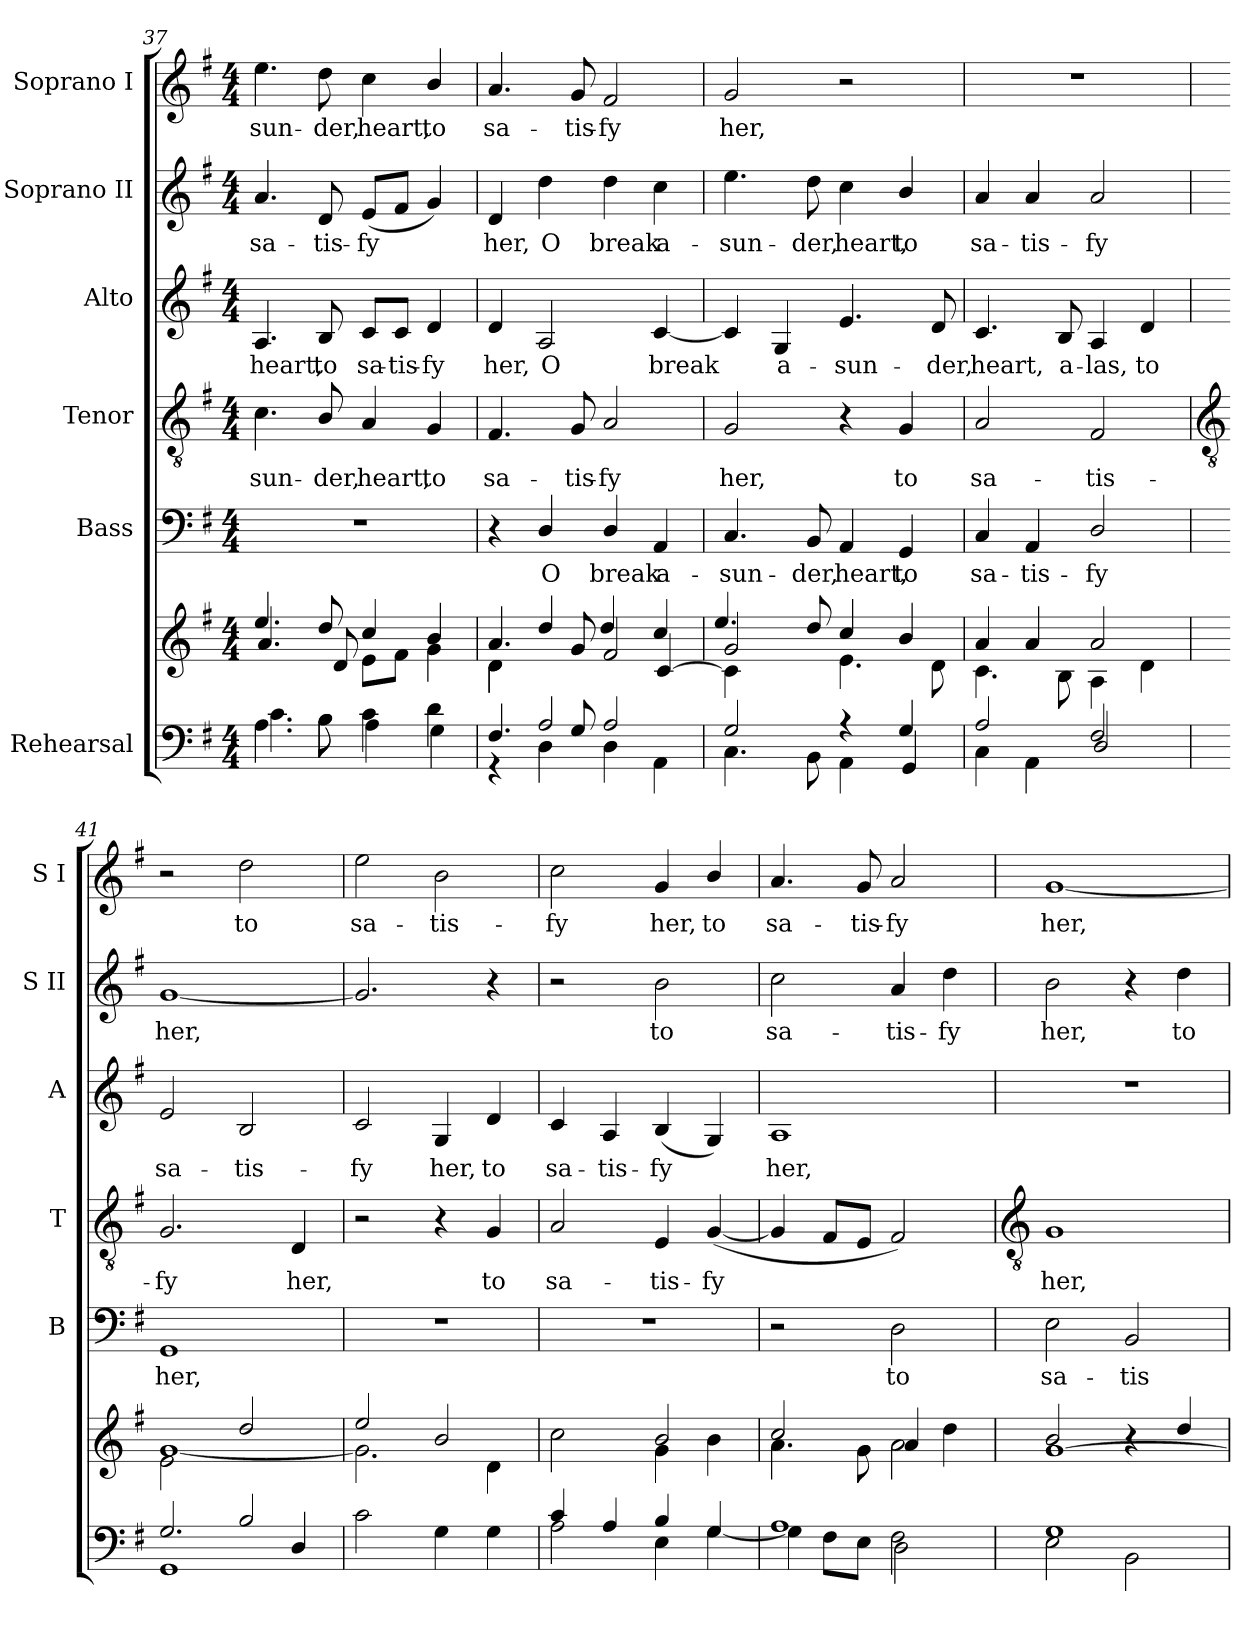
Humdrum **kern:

**kern	**kern	**kern	**text	**kern	**text	**kern	**text	**kern	**text	**kern	**text
*part6	*part6	*part5	*part5	*part4	*part4	*part3	*part3	*part2	*part2	*part1	*part1
*staff7	*staff6	*staff5	*staff5	*staff4	*staff4	*staff3	*staff3	*staff2	*staff2	*staff1	*staff1
*I"Rehearsal	*	*I"Bass	*	*I"Tenor	*	*I"Alto	*	*I"Soprano II	*	*I"Soprano I	*
*	*	*I'B	*	*I'T	*	*I'A	*	*I'S II	*	*I'S I	*
*clefF4	*clefG2	*clefF4	*	*clefGv2	*	*clefG2	*	*clefG2	*	*clefG2	*
*k[f#]	*k[f#]	*k[f#]	*	*k[f#]	*	*k[f#]	*	*k[f#]	*	*k[f#]	*
*G:	*G:	*G:	*	*G:	*	*G:	*	*G:	*	*G:	*
*M4/4	*M4/4	*M4/4	*	*M4/4	*	*M4/4	*	*M4/4	*	*M4/4	*
=37	=37	=37	=37	=37	=37	=37	=37	=37	=37	=37	=37
*^	*^	*	*	*	*	*	*	*	*	*	*
*	*^	*	*	*	*	*	*	*	*	*	*	*	*
!	!	!	!	!	!	!	!	!LO:LY:b	!	!LO:LY:b	!	!LO:LY:b	!	!LO:LY:b
4.A\	4.c\	1ryy	4.ee/	4.a/	1r	.	4.c	-sun-	4.A	heart,	4.a	sa-	4.ee	-sun-
!	!	!	!	!	!	!	!	!LO:LY:b	!	!LO:LY:b	!	!LO:LY:b	!	!LO:LY:b
8B\	8B\	.	8dd/	8d/	.	.	8B/	-der,	8B	to	8d	-tis-	8dd	-der,
!	!	!	!	!	!	!	!	!LO:LY:b	!	!LO:LY:b	!	!LO:LY:b	!	!LO:LY:b
4c\	4A\	.	4cc/	8e\L	.	.	4A	heart,	8c/L	sa-	(<8eL	-fy	4cc	heart,
!	!	!	!	!	!	!	!	!	!	!LO:LY:b	!	!	!	!
.	.	.	.	8f#\J	.	.	.	.	8c/J	-tis-	8f#J	.	.	.
!	!	!	!	!	!	!	!	!LO:LY:b	!	!LO:LY:b	!	!	!	!LO:LY:b
4d\	4G\	.	4b/	4g\	.	.	4G	to	4d	-fy	4g)	.	4b/	to
=38	=38	=38	=38	=38	=38	=38	=38	=38	=38	=38	=38	=38	=38	=38
*	*	*	*	*^	*	*	*	*	*	*	*	*	*	*
!	!	!	!	!	!	!	!	!	!LO:LY:b	!	!LO:LY:b	!	!LO:LY:b	!	!LO:LY:b
4ryy	4.F#/	4r	4.a/	4d\	4d\	4r	.	4.F#	sa-	4d	her,	4d	her,	4.a	sa-
!	!	!	!	!	!	!	!LO:LY:b	!	!	!	!LO:LY:b	!	!LO:LY:b	!	!
2A/	.	4D\	.	4dd/	2ryy	4D/	O	.	.	2A	O	4dd	O	.	.
!	!	!	!	!	!	!	!	!	!LO:LY:b	!	!	!	!	!	!LO:LY:b
.	8G/	.	8g/	.	.	.	.	8G	-tis-	.	.	.	.	8g	-tis-
!	!	!	!	!	!	!	!LO:LY:b	!	!LO:LY:b	!	!	!	!LO:LY:b	!	!LO:LY:b
.	2A/	4D\	2f#/	4dd/	.	4D/	break	2A	-fy	.	.	4dd	break	2f#	-fy
!	!	!	!	!	!	!	!LO:LY:b	!	!	!	!LO:LY:b	!	!LO:LY:b	!	!
4ryy	.	4AA\	.	4cc/	[4c/	4AA	a-	.	.	[4c	break	4cc	a-	.	.
=39	=39	=39	=39	=39	=39	=39	=39	=39	=39	=39	=39	=39	=39	=39	=39
!	!	!	!	!	!	!	!LO:LY:b	!	!LO:LY:b	!	!	!	!LO:LY:b	!	!LO:LY:b
*	*v	*v	*	*	*	*	*	*	*	*	*	*	*	*	*
2G/	4.C\	2g/	4.ee/	4c\]	4.C	-sun-	2G	her,	4c]	.	4.ee	-sun-	2g	her,
!	!	!	!	!	!	!	!	!	!	!LO:LY:b	!	!	!	!
.	.	.	.	4ryy	.	.	.	.	4G	a-	.	.	.	.
!	!	!	!	!	!	!LO:LY:b	!	!	!	!	!	!LO:LY:b	!	!
.	8BB\	.	8dd/	.	8BB	-der,	.	.	.	.	8dd	-der,	.	.
!	!	!	!	!	!	!LO:LY:b	!	!	!	!LO:LY:b	!	!LO:LY:b	!	!
4r	4AA\	2ryy	4cc/	4.e\	4AA	heart,	4r	.	4.e	-sun-	4cc	heart,	2r	.
!	!	!	!	!	!	!LO:LY:b	!	!LO:LY:b	!	!	!	!LO:LY:b	!	!
4G/	4GG/	.	4b/	.	4GG	to	4G	to	.	.	4b/	to	.	.
!	!	!	!	!	!	!	!	!	!	!LO:LY:b	!	!	!	!
.	.	.	.	8d\	.	.	.	.	8d	-der,	.	.	.	.
=40	=40	=40	=40	=40	=40	=40	=40	=40	=40	=40	=40	=40	=40	=40
!	!	!	!	!	!	!LO:LY:b	!	!LO:LY:b	!	!LO:LY:b	!	!LO:LY:b	!	!
2A/	4C\	1ryy	4a/	4.c\	4C	sa-	2A	sa-	4.c	heart,	4a	sa-	1r	.
!	!	!	!	!	!	!LO:LY:b	!	!	!	!	!	!LO:LY:b	!	!
.	4AA\	.	4a/	.	4AA	-tis-	.	.	.	.	4a	-tis-	.	.
!	!	!	!	!	!	!	!	!	!	!LO:LY:b	!	!	!	!
.	.	.	.	8B\	.	.	.	.	8B	a-	.	.	.	.
!	!	!	!	!	!	!LO:LY:b	!	!LO:LY:b	!	!LO:LY:b	!	!LO:LY:b	!	!
2F#/	2D/	.	2a/	4A\	2D/	-fy	2F#	-tis-	4A	-las,	2a	-fy	.	.
!	!	!	!	!	!	!	!	!	!	!LO:LY:b	!	!	!	!
.	.	.	.	4d\	.	.	.	.	4d	to	.	.	.	.
*v	*v	*	*	*	*	*	*	*	*	*	*	*	*	*
!!LO:LB:g=z
=41	=41	=41	=41	=41	=41	=41	=41	=41	=41	=41	=41	=41	=41
*	*	*	*	*	*	*clefGv2	*	*	*	*	*	*	*
*^	*	*	*	*	*	*	*	*	*	*	*	*	*
*	*^	*	*	*	*	*	*	*	*	*	*	*	*	*
!	!	!	!	!	!	!	!LO:LY:b	!	!LO:LY:b	!	!LO:LY:b	!	!LO:LY:b	!	!
2ryy	2.G/	1GG\	2ryy	[1g\	2e\	1GG	her,	2.G	-fy	2e	sa-	[1g	her,	2r	.
!	!	!	!	!	!	!	!	!	!	!	!LO:LY:b	!	!	!	!LO:LY:b
2B/	.	.	2dd/	.	2ryy	.	.	.	.	2B	-tis-	.	.	2dd	to
!	!	!	!	!	!	!	!	!	!LO:LY:b	!	!	!	!	!	!
.	4D/	.	.	.	.	.	.	4D	her,	.	.	.	.	.	.
=42	=42	=42	=42	=42	=42	=42	=42	=42	=42	=42	=42	=42	=42	=42	=42
!	!	!	!	!	!	!	!	!	!	!	!LO:LY:b	!	!	!	!LO:LY:b
2c\	2ryy	1ryy	2ee/	2.g\]	2.ryy	1r	.	2r	.	2c	-fy	2.g]	.	2ee	sa-
!	!	!	!	!	!	!	!	!	!	!	!LO:LY:b	!	!	!	!LO:LY:b
4G\	4ryy	.	2b/	.	.	.	.	4r	.	4G	her,	.	.	2b	-tis-
!	!	!	!	!	!	!	!	!	!LO:LY:b	!	!LO:LY:b	!	!	!	!
4ryy	4G\	.	.	4ryy	4d\	.	.	4G	to	4d	to	4r	.	.	.
=43	=43	=43	=43	=43	=43	=43	=43	=43	=43	=43	=43	=43	=43	=43	=43
!	!	!	!	!	!	!	!	!	!LO:LY:b	!	!LO:LY:b	!	!	!	!LO:LY:b
*	*	*	*	*v	*v	*	*	*	*	*	*	*	*	*	*
4c/	2A\	1ryy	2cc\	2ryy	1r	.	2A	sa-	4c	sa-	2r	.	2cc	-fy
!	!	!	!	!	!	!	!	!	!	!LO:LY:b	!	!	!	!
4A/	.	.	.	.	.	.	.	.	4A	-tis-	.	.	.	.
!	!	!	!	!	!	!	!	!LO:LY:b	!	!LO:LY:b	!	!LO:LY:b	!	!LO:LY:b
4B/	4E\	.	4g\	2b/	.	.	4E	-tis-	(<4B	-fy	2b	to	4g	her,
!	!	!	!	!	!	!	!	!LO:LY:b	!	!	!	!	!	!LO:LY:b
4G/	[4G\	.	4b\	.	.	.	(<[4G	-fy	4G)	.	.	.	4b/	to
=44	=44	=44	=44	=44	=44	=44	=44	=44	=44	=44	=44	=44	=44	=44
!	!	!	!	!	!	!	!	!	!	!LO:LY:b	!	!LO:LY:b	!	!LO:LY:b
1A/	4G\]	2ryy	4.a\	2cc/	2r	.	4G]	.	1A	her,	2cc	sa-	4.a	sa-
.	8F#\L	.	.	.	.	.	8F#L	.	.	.	.	.	.	.
!	!	!	!	!	!	!	!	!	!	!	!	!	!	!LO:LY:b
.	8E\J	.	8g\	.	.	.	8EJ	.	.	.	.	.	8g	-tis-
!	!	!	!	!	!	!LO:LY:b	!	!	!	!	!	!LO:LY:b	!	!LO:LY:b
.	2F#\	2D\	2a\	4a/	2D	to	2F#)	.	.	.	4a	-tis-	2a	-fy
!	!	!	!	!	!	!	!	!	!	!	!	!LO:LY:b	!	!
.	.	.	.	4dd\	.	.	.	.	.	.	4dd	-fy	.	.
*v	*v	*v	*	*	*	*	*	*	*	*	*	*	*	*
*	*v	*v	*	*	*	*	*	*	*	*	*	*
!!LO:LB:g=z
=45	=45	=45	=45	=45	=45	=45	=45	=45	=45	=45	=45
*	*	*	*	*clefGv2	*	*	*	*	*	*	*
*^	*^	*	*	*	*	*	*	*	*	*	*
*	*	*	*^	*	*	*	*	*	*	*	*	*	*
!	!	!	!	!	!	!LO:LY:b	!	!LO:LY:b	!	!	!	!LO:LY:b	!	!LO:LY:b
1G/	2E\	[1g\	2b/	1ryy	2E	sa-	1G	her,	1r	.	2b	her,	[1g	her,
!	!	!	!	!	!	!LO:LY:b	!	!	!	!	!	!	!	!
.	2BB\	.	4r	.	2BB	-tis-	.	.	.	.	4r	.	.	.
!	!	!	!	!	!	!	!	!	!	!	!	!LO:LY:b	!	!
.	.	.	4dd/	.	.	.	.	.	.	.	4dd	to	.	.
*v	*v	*	*	*	*	*	*	*	*	*	*	*	*	*
*	*v	*v	*v	*	*	*	*	*	*	*	*	*	*
=	=	=	=	=	=	=	=	=	=	=	=
*-	*-	*-	*-	*-	*-	*-	*-	*-	*-	*-	*-
